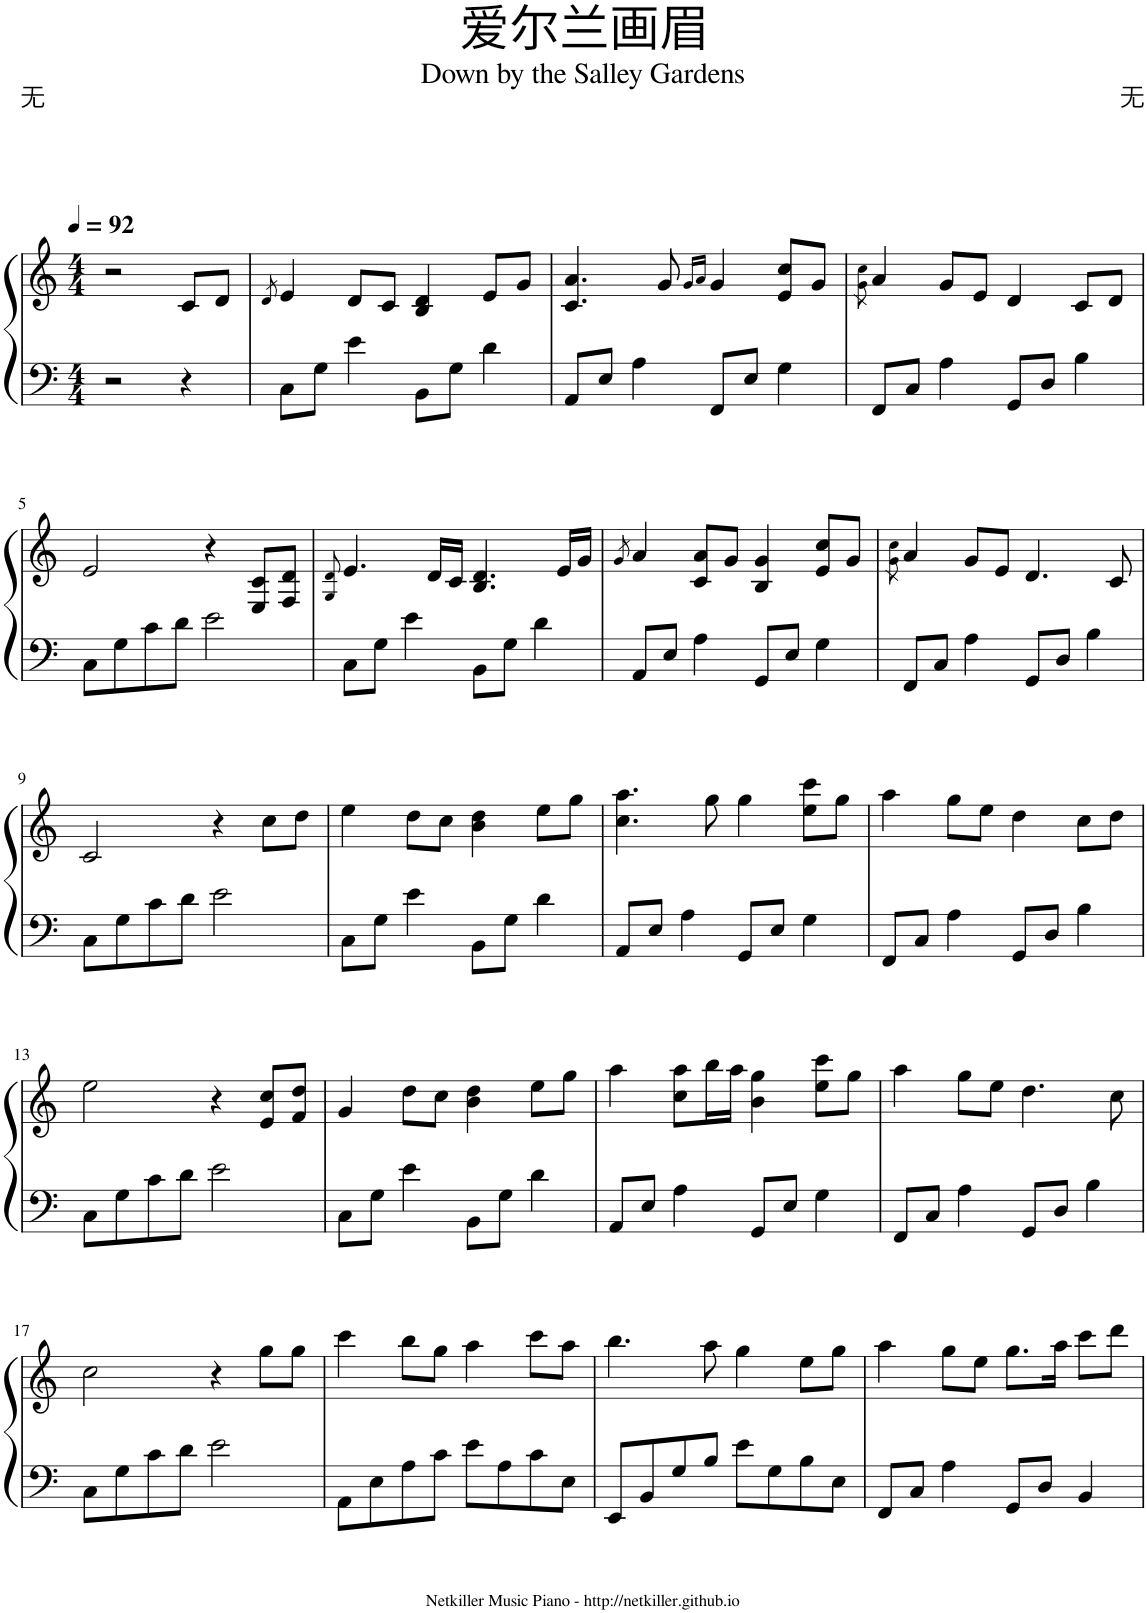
**kern	**kern
*part1	*part1
*staff2	*staff1
*I"Piano	*
*I'Pno.	*
*clefF4	*clefG2
*k[]	*k[]
*M4/4	*M4/4
*MM92	*MM92
=1	=1
2r	2r
4r	8c/L
.	8d/J
=2	=2
.	8qd/
8C\L	4e/
8G\J	.
4e\	8d/L
.	8c/J
8BB\L	4B/ 4d/
8G\J	.
4d\	8e/L
.	8g/J
=3	=3
8AA/L	4.c/ 4.a/
8E/J	.
4A\	.
.	8g/
.	16qg/LL
.	16qa/JJ
8FF/L	4g/
8E/J	.
4G\	8e/ 8cc/L
.	8g/J
=4	=4
.	8qg\ 8qcc\
8FF/L	4a/
8C/J	.
4A\	8g/L
.	8e/J
8GG/L	4d/
8D/J	.
4B\	8c/L
.	8d/J
!!LO:LB:g=z
=5	=5
8C\L	2e/
8G\	.
8c\	.
8d\J	.
2e\	4r
.	8E/ 8c/L
.	8F/ 8d/J
=6	=6
.	8qG/ 8qd/
8C\L	4.e/
8G\J	.
4e\	.
.	16d/LL
.	16c/JJ
8BB\L	4.B/ 4.d/
8G\J	.
4d\	.
.	16e/LL
.	16g/JJ
=7	=7
.	8qg/
8AA/L	4a/
8E/J	.
4A\	8c/ 8a/L
.	8g/J
8GG/L	4B/ 4g/
8E/J	.
4G\	8e/ 8cc/L
.	8g/J
=8	=8
.	8qg\ 8qcc\
8FF/L	4a/
8C/J	.
4A\	8g/L
.	8e/J
8GG/L	4.d/
8D/J	.
4B\	.
.	8c/
!!LO:LB:g=z
=9	=9
8C\L	2c/
8G\	.
8c\	.
8d\J	.
2e\	4r
.	8cc\L
.	8dd\J
=10	=10
8C\L	4ee\
8G\J	.
4e\	8dd\L
.	8cc\J
8BB\L	4b\ 4dd\
8G\J	.
4d\	8ee\L
.	8gg\J
=11	=11
8AA/L	4.cc\ 4.aa\
8E/J	.
4A\	.
.	8gg\
8GG/L	4gg\
8E/J	.
4G\	8ee\ 8ccc\L
.	8gg\J
=12	=12
8FF/L	4aa\
8C/J	.
4A\	8gg\L
.	8ee\J
8GG/L	4dd\
8D/J	.
4B\	8cc\L
.	8dd\J
!!LO:LB:g=z
=13	=13
8C\L	2ee\
8G\	.
8c\	.
8d\J	.
2e\	4r
.	8e/ 8cc/L
.	8f/ 8dd/J
=14	=14
8C\L	4g/
8G\J	.
4e\	8dd\L
.	8cc\J
8BB\L	4b\ 4dd\
8G\J	.
4d\	8ee\L
.	8gg\J
=15	=15
8AA/L	4aa\
8E/J	.
4A\	8cc\ 8aa\L
.	16bb\L
.	16aa\JJ
8GG/L	4b\ 4gg\
8E/J	.
4G\	8ee\ 8ccc\L
.	8gg\J
=16	=16
8FF/L	4aa\
8C/J	.
4A\	8gg\L
.	8ee\J
8GG/L	4.dd\
8D/J	.
4B\	.
.	8cc\
!!LO:LB:g=z
=17	=17
8C\L	2cc\
8G\	.
8c\	.
8d\J	.
2e\	4r
.	8gg\L
.	8gg\J
=18	=18
8AA\L	4ccc\
8E\	.
8A\	8bb\L
8c\J	8gg\J
8e\L	4aa\
8A\	.
8c\	8ccc\L
8E\J	8aa\J
=19	=19
8EE/L	4.bb\
8BB/	.
8G/	.
8B/J	8aa\
8e\L	4gg\
8G\	.
8B\	8ee\L
8E\J	8gg\J
=20	=20
8FF/L	4aa\
8C/J	.
4A\	8gg\L
.	8ee\J
8GG/L	8.gg\L
8D/J	.
.	16aa\Jk
4BB/	8ccc\L
.	8ddd\J
=	=
*-	*-
